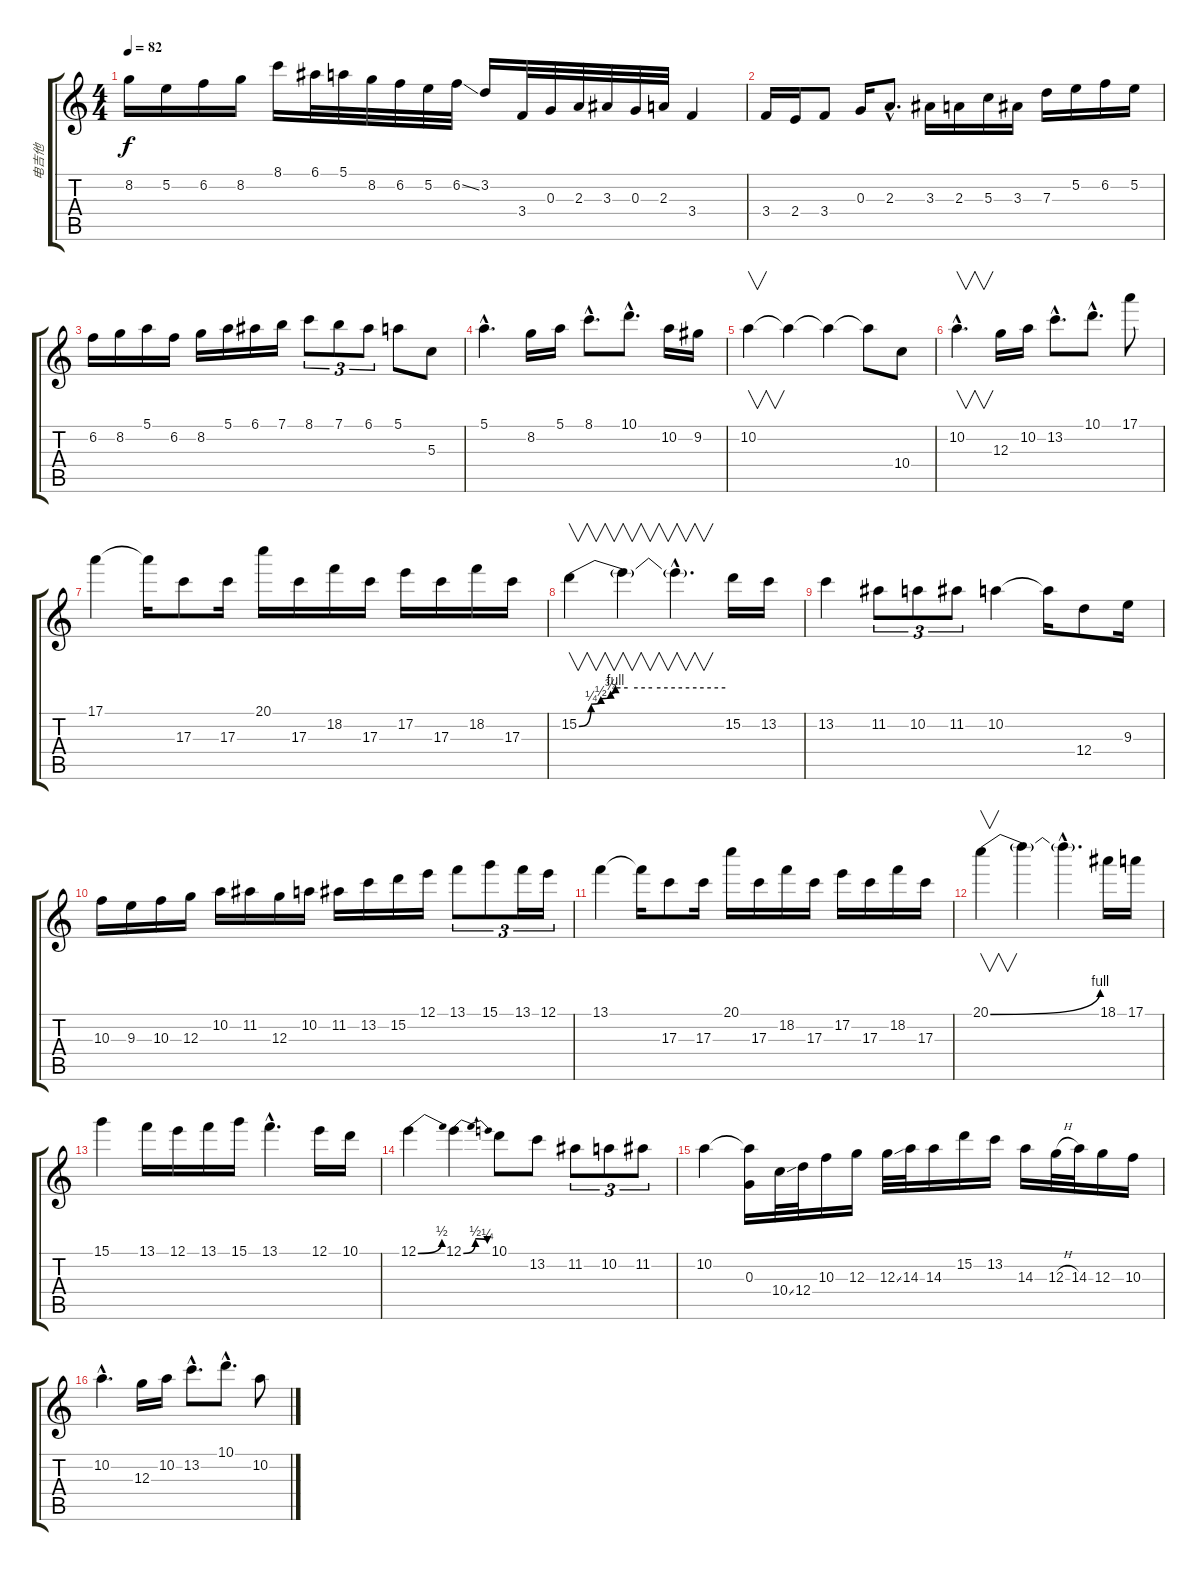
\track ("电吉他" "电吉他") {instrument overdrivenguitar}
\staff {score tabs}
\tuning (E4 B3 G3 D3 A2 E2) {hide}
\ts (4 4)
\tempo 82
\clef g2
\ks c
8.2.16{dy f} 5.2.16 6.2.16 8.2.16 8.1.16 6.1.32 5.1.32 8.2.32 6.2.32 5.2.32 6.2{ss}.32 3.2.16 3.4.32 0.3.32 2.3.32 3.3.32 0.3.32 2.3.32 3.4.4 |
3.4.16 2.4.16 3.4.8 0.3.16 2.3{hac}.8{d} 3.3.16 2.3.16 5.3.16 3.3.16 7.3.16 5.2.16 6.2.16 5.2.16 |
6.2.16 8.2.16 5.1.16 6.2.16 8.2.16 5.1.16 6.1.16 7.1.16 8.1.8{tu (3 2)} 7.1.8{tu (3 2)} 6.1.8{tu (3 2)} 5.1.8 5.3.8 |
5.1{hac}.4{d} 8.2.16 5.1.16 8.1{hac}.8{d} 10.1{hac}.8{d} 10.2.16 9.2.16 |
10.2.4{v} 10.2{t}.4 10.2{t}.4 10.2{t}.8 10.4.8 |
10.2{hac}.4{v d} 12.3.16 10.2.16 13.2{hac}.8{d} 10.1{hac}.8{d} 17.1.8 |
17.1.4 17.1{t}.16 17.3.8 17.3.16 20.1.16 17.3.16 18.2.16 17.3.16 17.2.16 17.3.16 18.2.16 17.3.16 |
15.2{be (custom 0 0 5 1 9 2 13 3 15 4 20 4 30 4 60 4)}.4{v} 15.2{t}.4{v} 15.2{hac t}.4{v d} 15.2.16 13.2.16 |
13.2.4 11.2.8{tu (3 2)} 10.2.8{tu (3 2)} 11.2.8{tu (3 2)} 10.2.4 10.2{t}.16 12.4.8 9.3.16 |
10.3.16 9.3.16 10.3.16 12.3.16 10.2.16 11.2.16 12.3.16 10.2.16 11.2.16 13.2.16 15.2.16 12.1.16 13.1.8{tu (3 2)} 15.1.8{tu (3 2)} 13.1.16{tu (3 2)} 12.1.16{tu (3 2)} |
13.1.4 13.1{t}.16 17.3.8 17.3.16 20.1.16 17.3.16 18.2.16 17.3.16 17.2.16 17.3.16 18.2.16 17.3.16 |
20.1{be (bend 0 0 60 4)}.4{v} 20.1{t}.4 20.1{hac t}.4{d} 18.1.16 17.1.16 |
15.1.4 13.1.16 12.1.16 13.1.16 15.1.16 13.1{hac}.4{d} 12.1.16 10.1.16 |
12.1{be (bend 0 0 60 2)}.4 12.1{be (bendrelease 0 0 30 2 45 2 60 1)}.4 10.1.8 13.2.8 11.2.8{tu (3 2)} 10.2.8{tu (3 2)} 11.2.8{tu (3 2)} |
10.2.4 (10.2{t} 0.3).16 10.4{ss}.32 12.4.32 10.3.16 12.3.16 12.3{ss}.32 14.3.32 14.3.16 15.2.16 13.2.16 14.3.16 12.3{h}.32 14.3.32 12.3.16 10.3.16 |
10.2{hac}.4{d} 12.3.16 10.2.16 13.2{hac}.8{d} 10.1{hac}.8{d} 10.2.8
